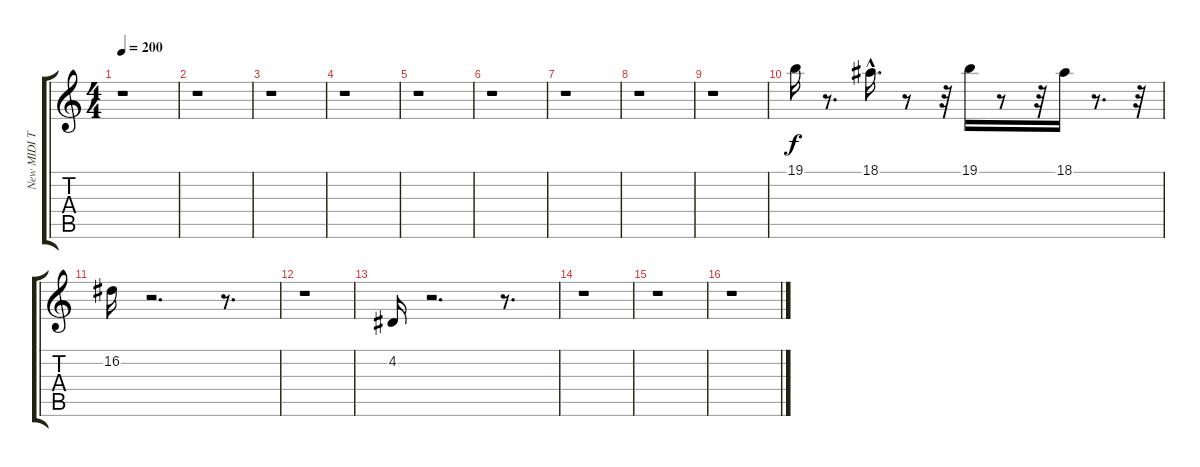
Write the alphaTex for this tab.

\track ("New MIDI Track" "New MIDI T") {instrument glockenspiel}
\staff {score tabs}
\tuning (E4 B3 G3 D3 A2 E2) {hide}
\ts (4 4)
\tempo 200
\clef g2
\ks c
r.1{dy f} |
r.1 |
r.1 |
r.1 |
r.1 |
r.1 |
r.1 |
r.1 |
r.1 |
19.1.16 r.8{d} 18.1{hac}.16{d} r.8 r.32 19.1.16 r.8 r.32 18.1.16 r.8{d} r.32 |
16.2.16 r.2{d} r.8{d} |
r.1 |
4.2.16 r.2{d} r.8{d} |
r.1 |
r.1 |
r.1
